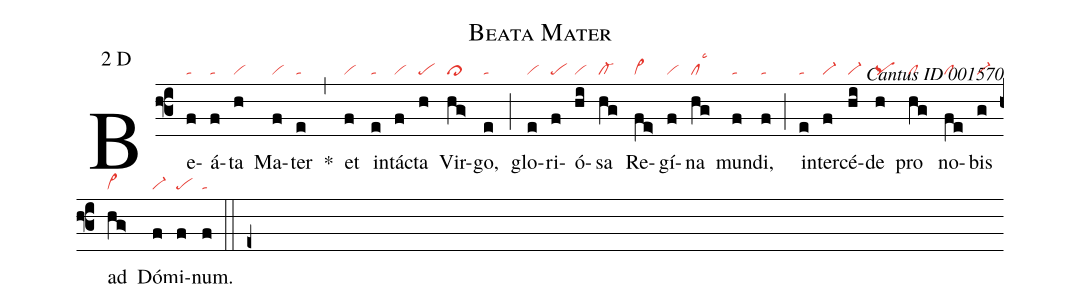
name: Beata Mater;
mode: 2;
mode-differentia: D;
commentary: Cantus ID 001570;
nabc-lines: 1;
%%
(f3)

Be(f|ta)á(f|ta)ta(h|vi) Ma(f|vi)ter(e|ta) *(,) et(f|vi) in(e|ta)tác(f|vi)ta(h|pe) Vir(hg>|cl>)go,(e|ta) (;) glo(e|vi)ri(f|pe)ó(hi|vi)sa(hg|cl-) Re(fe>|vi>)gí(f|vi)na(hg|cllsc3) mun(f|ta)di,(f|ta) (;) in(e|ta)ter(f|vi-)cé(hi|vi-)de(h|pq) pro(hg|cl) no(fe|cl)bis(g|vi-) ad(hg>|vi>) Dó(f|vi-)mi(f|pe)num.(f|ta)

(::)

(e+)
